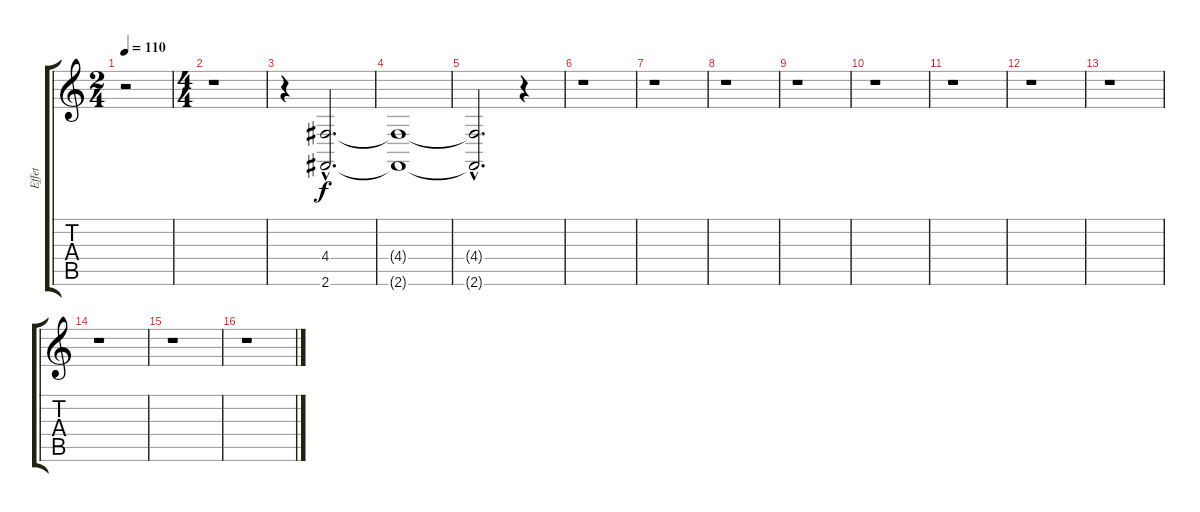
\track ("Effet" "Effet") {instrument applause}
\staff {score tabs}
\tuning (E4 B3 G3 D3 A2 E2) {hide}
\ts (2 4)
\tempo 110
\clef g2
\ks c
r.2{dy f instrument applause} |
\ts (4 4)
r.1 |
r.4 (4.4{hac} 2.6{hac}).2{d} |
(4.4{t} 2.6{t}).1 |
(4.4{hac t} 2.6{hac t}).2{d} r.4 |
r.1 |
r.1 |
r.1 |
r.1 |
r.1 |
r.1 |
r.1 |
r.1 |
r.1 |
r.1 |
r.1
